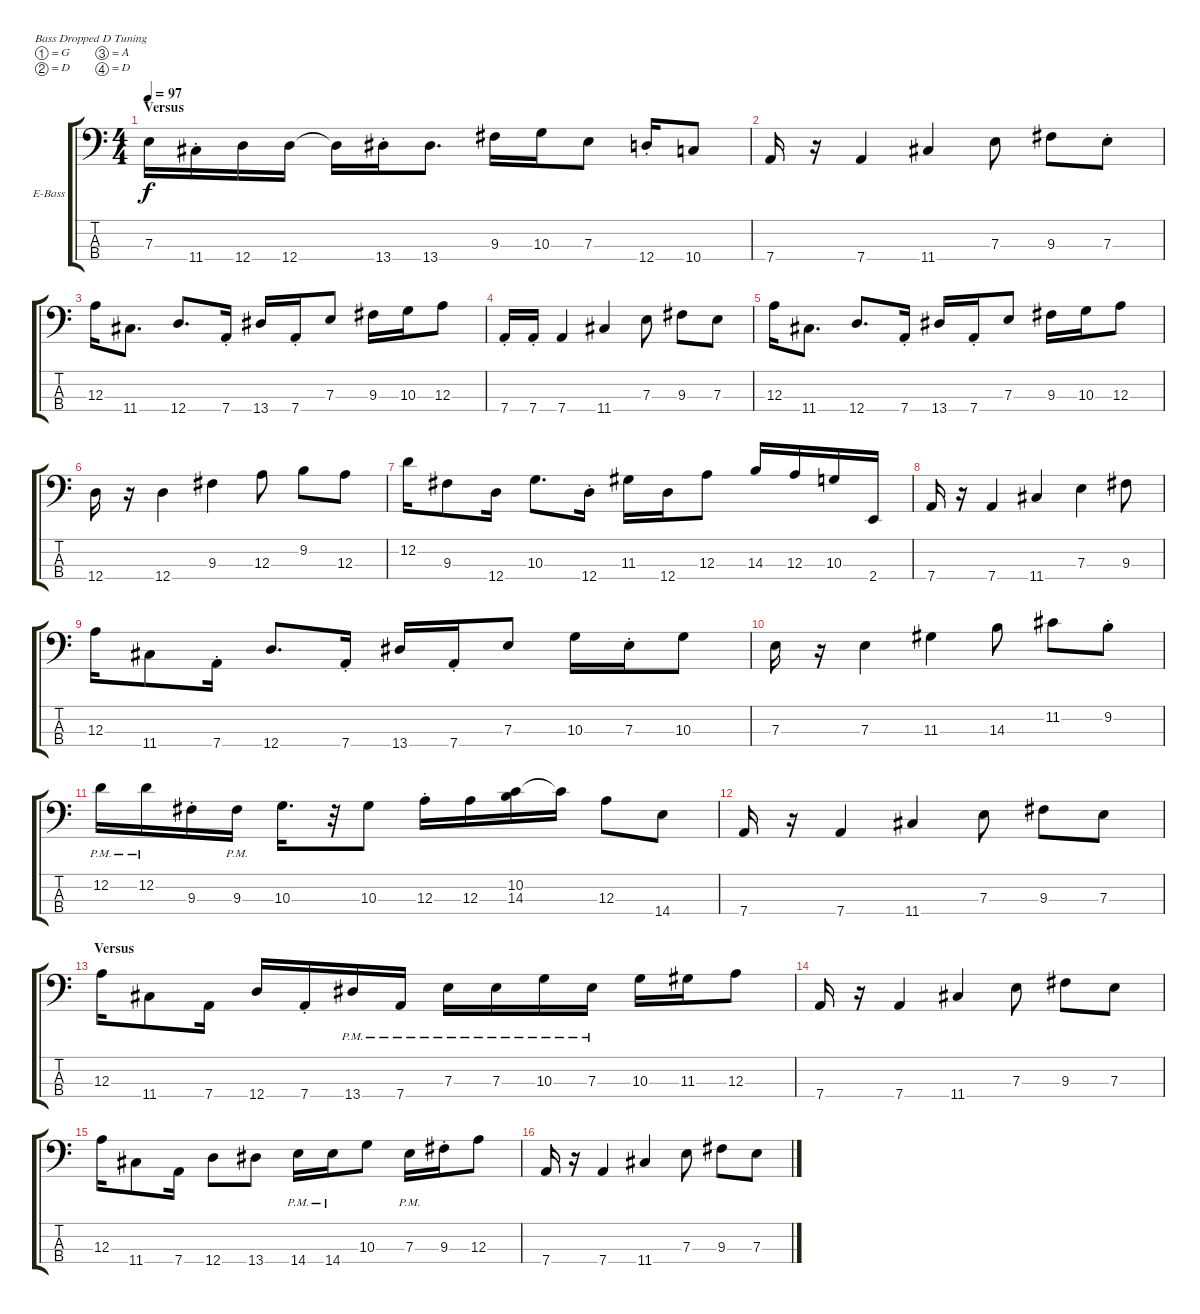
\bracketExtendMode groupsimilarinstruments
\firstSystemTrackNameOrientation horizontal
\otherSystemsTrackNameOrientation horizontal
\track ("Bass" "E-Bass") {instrument electricbassfinger}
\staff {score tabs}
\tuning (G2 D2 A1 D1)
\ts (4 4)
\section ("" "Versus")
\tempo 97
\clef f4
\ks c
7.3{t}.16{dy f} 11.4{st}.16 12.4.16 12.4.16 12.4{t}.16 13.4{st}.16 13.4.8{d} 9.3.16 10.3.16 7.3.8 12.4{st}.16 10.4.8 |
7.4.16 r.16 7.4.4 11.4.4 7.3.8 9.3.8 7.3{st}.8 |
12.3.16 11.4.8{d} 12.4.8{d} 7.4{st}.16 13.4.16 7.4{st}.16 7.3.8 9.3.16 10.3.16 12.3.8 |
7.4{st}.16 7.4{st}.16 7.4.4 11.4.4 7.3.8 9.3.8 7.3.8 |
12.3.16 11.4.8{d} 12.4.8{d} 7.4{st}.16 13.4.16 7.4{st}.16 7.3.8 9.3.16 10.3.16 12.3.8 |
12.4.16 r.16 12.4.4 9.3.4 12.3.8 9.2.8 12.3.8 |
12.2.16 9.3.8 12.4.16 10.3.8{d} 12.4{st}.16 11.3.16 12.4.16 12.3.8 14.3.16 12.3.16 10.3.16 2.4.16 |
7.4.16 r.16 7.4.4 11.4.4 7.3.4 9.3.8 |
12.3.16 11.4.8 7.4{st}.16 12.4.8{d} 7.4{st}.16 13.4.16 7.4{st}.16 7.3.8 10.3.16 7.3{st}.16 10.3.8 |
7.3.16 r.16 7.3.4 11.3.4 14.3.8 11.2.8 9.2{st}.8 |
12.2{pm}.16 12.2{pm}.16 9.3{st}.16 9.3{pm}.16 10.3.16{d} r.32 10.3.8 12.3{st}.16 12.3.16 (14.3 10.2).16 10.2{t}.16 12.3.8 14.4.8 |
7.4.16 r.16 7.4.4 11.4.4 7.3.8 9.3.8 7.3.8 |
\section ("" "Versus")
12.3.16 11.4.8 7.4.16 12.4.16 7.4{st}.16 13.4{pm}.16 7.4{pm}.16 7.3{pm}.16 7.3{pm}.16 10.3{pm}.16 7.3{pm}.16 10.3.16 11.3.16 12.3.8 |
7.4.16 r.16 7.4.4 11.4.4 7.3.8 9.3.8 7.3.8 |
12.3.16 11.4.8 7.4.16 12.4.8 13.4.8 14.4{pm}.16 14.4{pm}.16 10.3.8 7.3{pm}.16 9.3{st}.16 12.3.8 |
7.4.16 r.16 7.4.4 11.4.4 7.3.8 9.3.8 7.3.8
